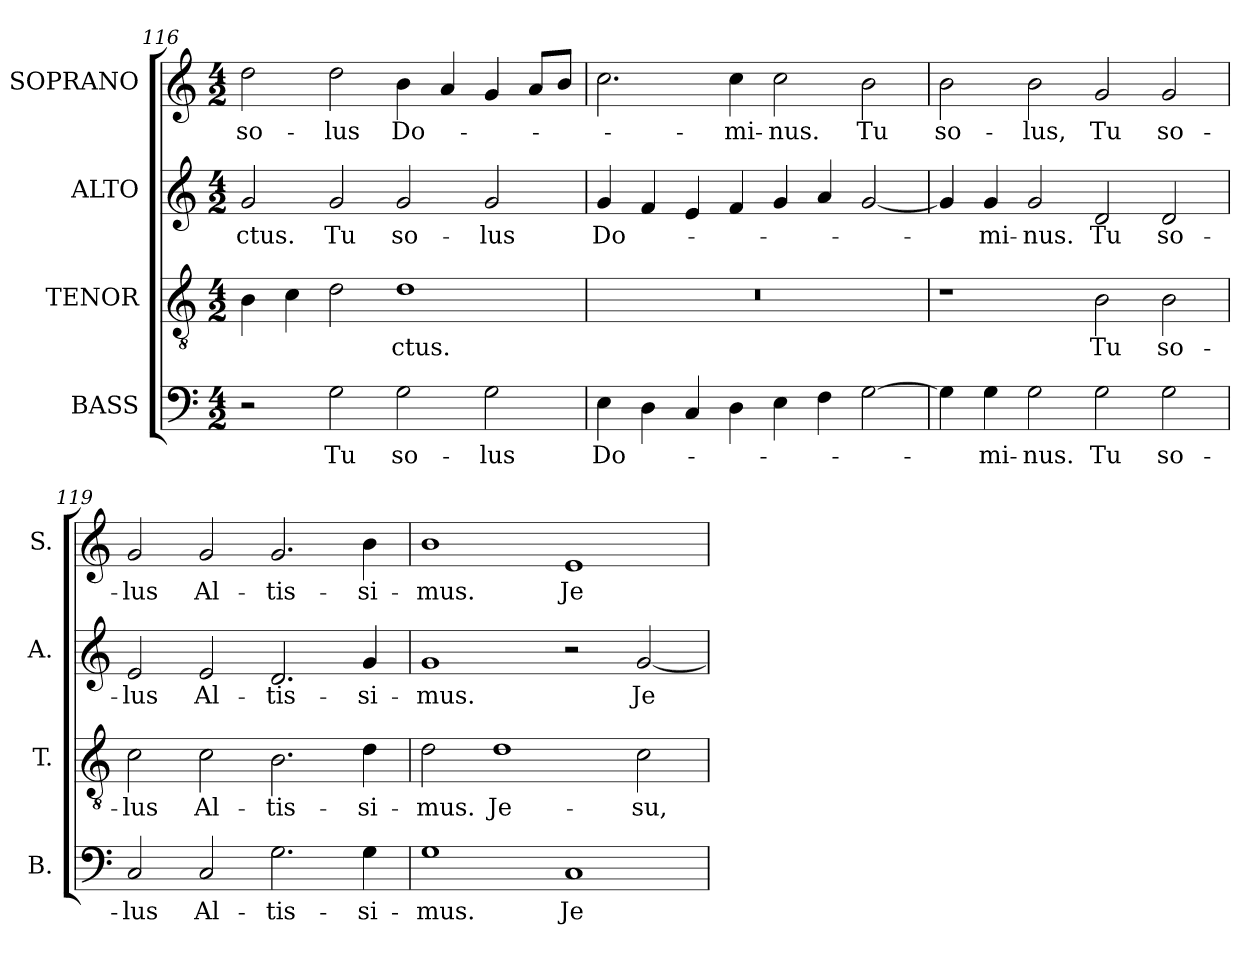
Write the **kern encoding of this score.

**kern	**text	**kern	**text	**kern	**text	**kern	**text
*part4	*part4	*part3	*part3	*part2	*part2	*part1	*part1
*staff4	*staff4	*staff3	*staff3	*staff2	*staff2	*staff1	*staff1
*I"BASS	*	*I"TENOR	*	*I"ALTO	*	*I"SOPRANO	*
*I'B.	*	*I'T.	*	*I'A.	*	*I'S.	*
*clefF4	*	*clefGv2	*	*clefG2	*	*clefG2	*
*	*	*ITrd7c12	*	*	*	*	*
*k[]	*	*k[]	*	*k[]	*	*k[]	*
*C:	*	*C:	*	*C:	*	*C:	*
*M4/2	*	*M4/2	*	*M4/2	*	*M4/2	*
=116	=116	=116	=116	=116	=116	=116	=116
!	!	!	!	!	!LO:LY:b:color=#000000	!	!
!	!	!	!	!	!	!	!LO:LY:b:color=#000000
2r	.	4BBi\	.	2gi/	-ctus.	2ddi\	so-
.	.	4Ci\	.	.	.	.	.
!	!LO:LY:b:color=#000000	!	!	!	!	!	!
!	!	!	!	!	!LO:LY:b:color=#000000	!	!
!	!	!	!	!	!	!	!LO:LY:b:color=#000000
2Gi\	Tu	2Di\	.	2gi/	Tu	2ddi\	-lus
!	!LO:LY:b:color=#000000	!	!	!	!	!	!
!	!	!	!LO:LY:b:color=#000000	!	!	!	!
!	!	!	!	!	!LO:LY:b:color=#000000	!	!
!	!	!	!	!	!	!	!LO:LY:b:color=#000000
2Gi\	so-	1Di	-ctus.	2gi/	so-	4bi\	Do-
.	.	.	.	.	.	4ai/	.
!	!LO:LY:b:color=#000000	!	!	!	!	!	!
!	!	!	!	!	!LO:LY:b:color=#000000	!	!
2Gi\	-lus	.	.	2gi/	-lus	4gi/	.
.	.	.	.	.	.	8ai/L	.
.	.	.	.	.	.	8bi/J	.
=117	=117	=117	=117	=117	=117	=117	=117
!	!LO:LY:b:color=#000000	!LO:N:vis=1	!	!	!	!	!
!	!	!	!	!	!LO:LY:b:color=#000000	!	!
4Ei\	Do-	0r	.	4gi/	Do-	2.cci\	.
4Di\	.	.	.	4fi/	.	.	.
4Ci/	.	.	.	4ei/	.	.	.
!	!	!	!	!	!	!	!LO:LY:b:color=#000000
4Di\	.	.	.	4fi/	.	4cci\	-mi-
!	!	!	!	!	!	!	!LO:LY:b:color=#000000
4Ei\	.	.	.	4gi/	.	2cci\	-nus.
4Fi\	.	.	.	4ai/	.	.	.
!	!	!	!	!	!	!	!LO:LY:b:color=#000000
[2Gi\	.	.	.	[2gi/	.	2bi\	Tu
!!LO:PB:g=z
=118	=118	=118	=118	=118	=118	=118	=118
!	!	!	!	!	!	!	!LO:LY:b:color=#000000
4Gi\]	.	1r	.	4gi/]	.	2bi\	so-
!	!LO:LY:b:color=#000000	!	!	!	!	!	!
!	!	!	!	!	!LO:LY:b:color=#000000	!	!
4Gi\	-mi-	.	.	4gi/	-mi-	.	.
!	!LO:LY:b:color=#000000	!	!	!	!	!	!
!	!	!	!	!	!LO:LY:b:color=#000000	!	!
!	!	!	!	!	!	!	!LO:LY:b:color=#000000
2Gi\	-nus.	.	.	2gi/	-nus.	2bi\	-lus,
!	!LO:LY:b:color=#000000	!	!	!	!	!	!
!	!	!	!LO:LY:b:color=#000000	!	!	!	!
!	!	!	!	!	!LO:LY:b:color=#000000	!	!
!	!	!	!	!	!	!	!LO:LY:b:color=#000000
2Gi\	Tu	2BBi\	Tu	2di/	Tu	2gi/	Tu
!	!LO:LY:b:color=#000000	!	!	!	!	!	!
!	!	!	!LO:LY:b:color=#000000	!	!	!	!
!	!	!	!	!	!LO:LY:b:color=#000000	!	!
!	!	!	!	!	!	!	!LO:LY:b:color=#000000
2Gi\	so-	2BBi\	so-	2di/	so-	2gi/	so-
=119	=119	=119	=119	=119	=119	=119	=119
!	!LO:LY:b:color=#000000	!	!	!	!	!	!
!	!	!	!LO:LY:b:color=#000000	!	!	!	!
!	!	!	!	!	!LO:LY:b:color=#000000	!	!
!	!	!	!	!	!	!	!LO:LY:b:color=#000000
2Ci/	-lus	2Ci\	-lus	2ei/	-lus	2gi/	-lus
!	!LO:LY:b:color=#000000	!	!	!	!	!	!
!	!	!	!LO:LY:b:color=#000000	!	!	!	!
!	!	!	!	!	!LO:LY:b:color=#000000	!	!
!	!	!	!	!	!	!	!LO:LY:b:color=#000000
2Ci/	Al-	2Ci\	Al-	2ei/	Al-	2gi/	Al-
!	!LO:LY:b:color=#000000	!	!	!	!	!	!
!	!	!	!LO:LY:b:color=#000000	!	!	!	!
!	!	!	!	!	!LO:LY:b:color=#000000	!	!
!	!	!	!	!	!	!	!LO:LY:b:color=#000000
2.Gi\	-tis-	2.BBi\	-tis-	2.di/	-tis-	2.gi/	-tis-
!	!LO:LY:b:color=#000000	!	!	!	!	!	!
!	!	!	!LO:LY:b:color=#000000	!	!	!	!
!	!	!	!	!	!LO:LY:b:color=#000000	!	!
!	!	!	!	!	!	!	!LO:LY:b:color=#000000
4Gi\	-si-	4Di\	-si-	4gi/	-si-	4bi\	-si-
=120	=120	=120	=120	=120	=120	=120	=120
!	!LO:LY:b:color=#000000	!	!	!	!	!	!
!	!	!	!LO:LY:b:color=#000000	!	!	!	!
!	!	!	!	!	!LO:LY:b:color=#000000	!	!
!	!	!	!	!	!	!	!LO:LY:b:color=#000000
1Gi	-mus.	2Di\	-mus.	1gi	-mus.	1bi	-mus.
!	!	!	!LO:LY:b:color=#000000	!	!	!	!
.	.	1Di	Je-	.	.	.	.
!	!LO:LY:b:color=#000000	!	!	!	!	!	!
!	!	!	!	!	!	!	!LO:LY:b:color=#000000
1Ci	Je-	.	.	2r	.	1ei	Je-
!	!	!	!LO:LY:b:color=#000000	!	!	!	!
!	!	!	!	!	!LO:LY:b:color=#000000	!	!
.	.	2Ci\	-su,	[2gi/	Je-	.	.
=	=	=	=	=	=	=	=
*-	*-	*-	*-	*-	*-	*-	*-
